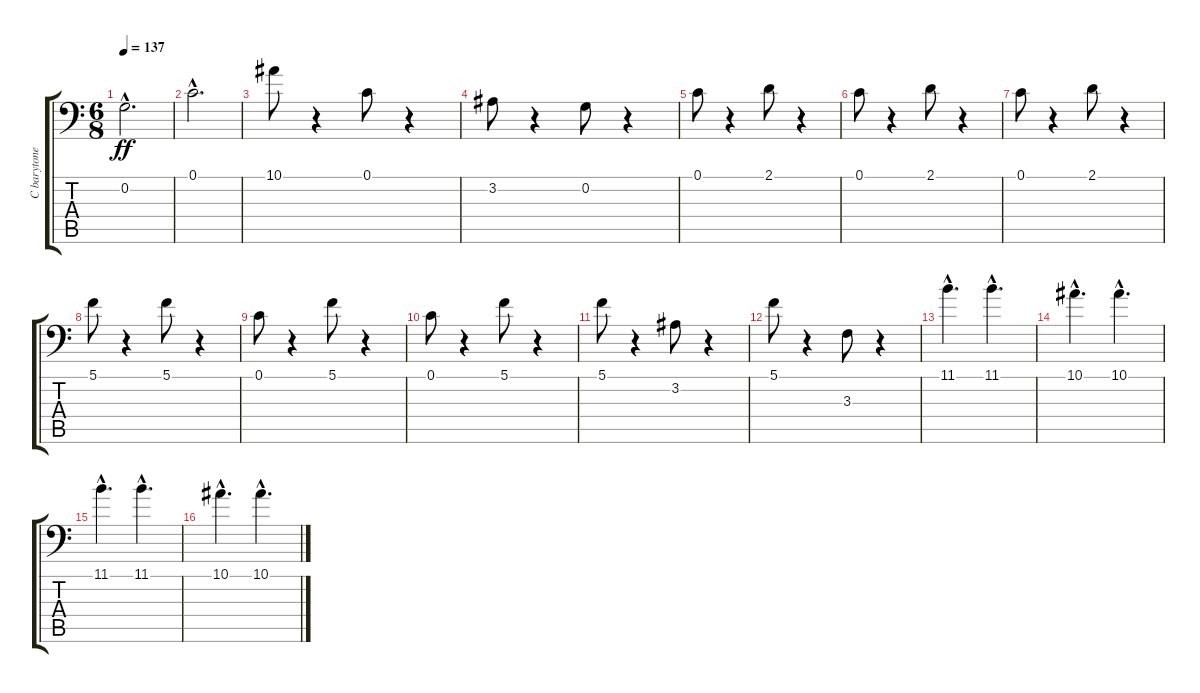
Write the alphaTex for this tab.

\track ("C barytone" "C barytone") {instrument electricbassfinger}
\staff {score tabs}
\tuning (C3 G2 D2 A1 E1 B0) {hide}
\ts (6 8)
\tempo 137
\clef f4
\ks c
0.2{hac}.2{d dy ff} |
0.1{hac}.2{d} |
10.1.8 r.4 0.1.8 r.4 |
3.2.8 r.4 0.2.8 r.4 |
0.1.8 r.4 2.1.8 r.4 |
0.1.8 r.4 2.1.8 r.4 |
0.1.8 r.4 2.1.8 r.4 |
5.1.8 r.4 5.1.8 r.4 |
0.1.8 r.4 5.1.8 r.4 |
0.1.8 r.4 5.1.8 r.4 |
5.1.8 r.4 3.2.8 r.4 |
5.1.8 r.4 3.3.8 r.4 |
11.1{hac}.4{d} 11.1{hac}.4{d} |
10.1{hac}.4{d} 10.1{hac}.4{d} |
11.1{hac}.4{d} 11.1{hac}.4{d} |
10.1{hac}.4{d} 10.1{hac}.4{d}
